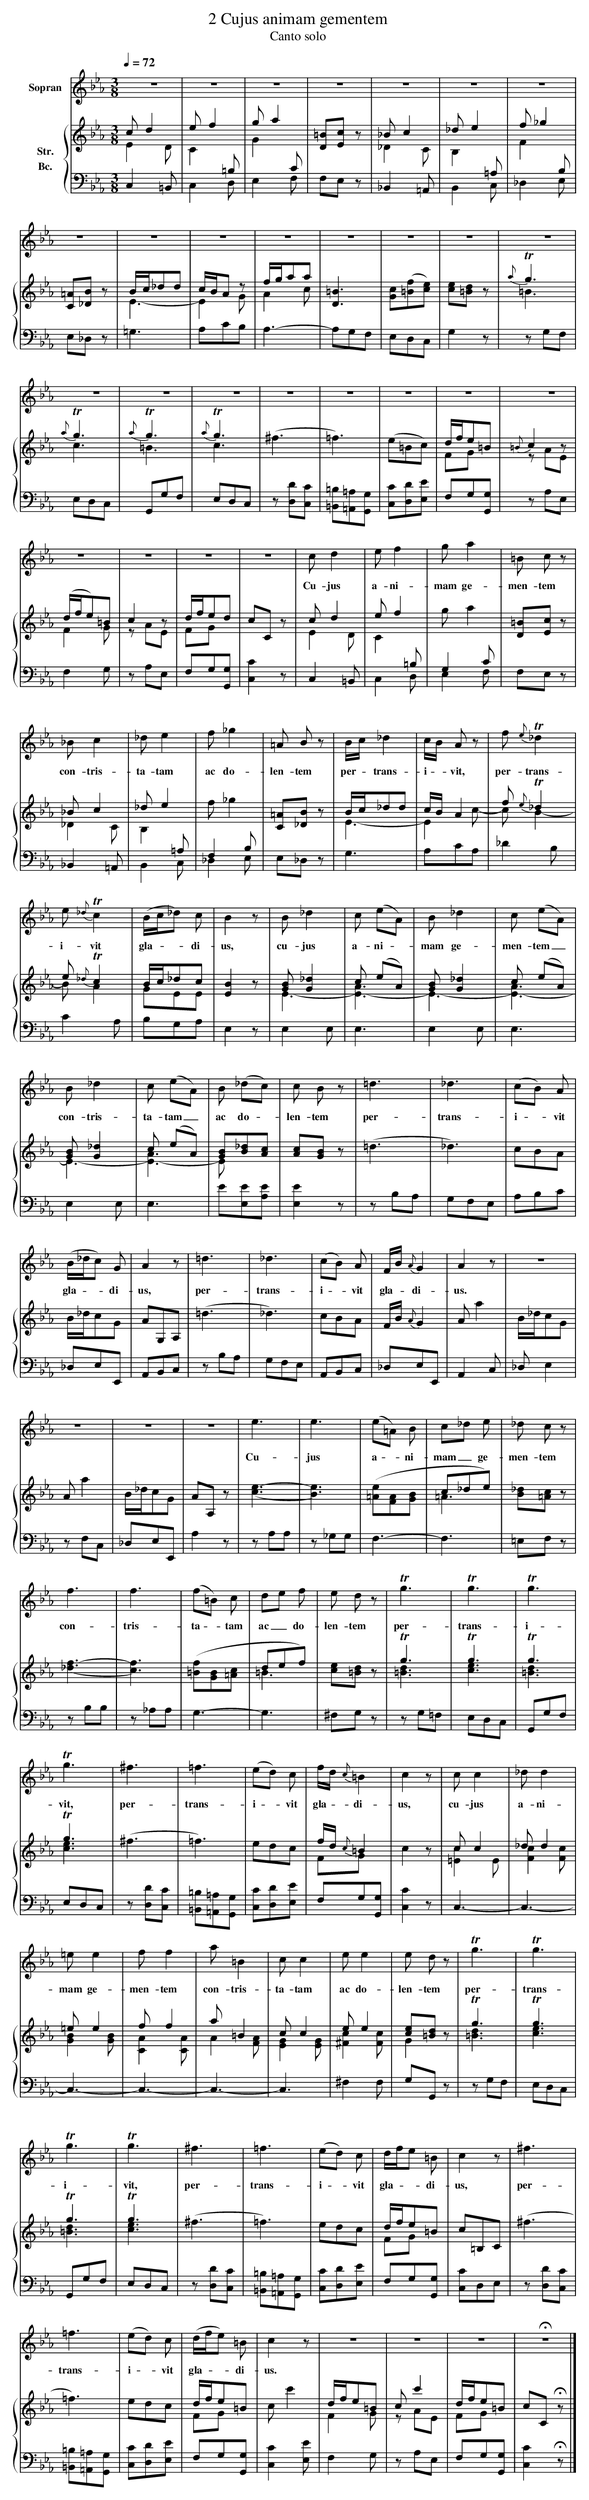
X:1
T:2 Cujus animam gementem
T:Canto solo
M:3/8
L:1/8
%%staves s {1 *2 3}
Q:"Andante amoroso" % 1/4=72
K:Cm
V:s name=Sopran dyn=up
Q:1/4=72
Z7|
V:1 name="Str.\nBc."
wcd2|wef2|wga2|w[D=B]w[Ec]z|w_Bc2|w_de2|wf_g2|
V:2
!dolce!E2D|C2=B,|G2C|!forte!x3|!dolce!_D2C|B,2=A,|F2B,|
V:3
C,2=B,,|C,2D,|E,2F,|wF,wE,z|_B,,2=A,,|B,,2C,|_D,2E,|
V:s		% M8
z3|z3|z3|z3|z3|z3|z3|z3|
V:1
w[C=A]w[_DB]z|B/c/_dd|c/B/Az|f/g/aa|[D=B]3|w[Gc]([=Bf][ce])|w[ce]w[=Bd]z|{a}Tg3|
V:2
!forte!x3|!dolce!E3-|E2G|!forte!A2c|x3|x3|x3|!forte!=B3|
V:3
wE,w_D,z|=G,3|A,CB,|A,3-|A,G,F,|E,D,C,|G,2z|zwG,wF,|
V:s		% M16
z3|z3|z3|z3|z3|z3|z3|z3|
V:1
{a}Tg3|{a}Tg3|{a}Tg3|(^f3|=f3)|(e=Bc)|d/f/e=B|{=B}c2z|
V:2
c3|=B3|c3|!dolce!x3|x3|!forte!x3|FGx|z!dolce!AE|
V:3
wE,wD,wC,|G,,G,F,|E,D,C,|z[D,D][C,C]|[=B,,=B,][=A,,=A,][G,,G,]|[C,C][D,D][E,E]|F,G,[G,,G,]|zA,E,|
V:s		% M24
z3|z3|z3|z3|!dolce!wcd2|wef2|wga2|!forte!w=B wcz|
w:Cu-jus a-ni-mam ge-men-tem
V:1
!dolcea!(d/f/e)w=B|c2z|!forte!d/f/ed|cCz|wcd2|wef2|wga2|w[D=B]w[Ec]z|
V:2
F2G|z!forte!AE|FGx|x3|!dolce!E2D|C2=B,|G,2C|!forte!x3|
V:3
F,2G,|zA,E,|F,G,[G,,G,]|[C,C]2z|C,2=B,,|C,2D,|E,2F,|wF,wE,z|
V:s		% M32
!dolce!w_Bc2|w_de2|wf_g2|!forte!=A Bz|!dolce!B/c/_d2|c/B/ Az|!forte!f {e}T_d2|
w:con-tris-ta-tam ac do-len-tem per -trans-i -vit, per-trans-
V:1
_Bc2|_de2|f_g2|w[C=A]w[_DB]z|B/c/_dd|c/B/A2|f{e}T_d2|
V:2
!dolce!_D2C|B,2=A,|F,2B,|!forte!x3|!dolce!E3-|E2c-|!forte!cB2-|
V:3
_B,,2=A,,|B,,2C,|_D,2E,|wE,w_D,z|G,3|A,CA,|_D2B,|
V:s		% M39
e {_d}Tc2|(B/c/_d) c|B2z|B_d2|c (eA)|B_d2|c (eA)|
w:i-vit gla --di-us, cu-jus a-ni -mam ge-men-tem_
V:1
e{_d}Tc2|B/c/_dc|[EB]2z|w[GB][G_d]2|wc (eA)|[GB][G_d]2|wc (eA)|
V:2
BA2|GEE|x3|E3-|[E-A]3|E3-|[E-A]3|
V:3
C2A,|B,G,A,|E,2z|E,2E,|E,3|E,2E,|E,3|
V:s		% M46
B_d2|c (eA)|B (_dc)|c Bz|!dolce!=d3|_d3|(cB) !forte!A|
w:con-tris-ta-tam_ ac do -len-tem per-trans-i -vit
V:1
[GB][G_d]2|c (eA)|[GB][B_d][Ac]|[Ac][GB]z|(=d3|_d3)|cBA|
V:2
E3-|[E-A]3|Ex2|x3|!dolce!x3|x3|x2!forte!x|
V:3
E,2E,|E,3|E[E,E][A,E]|[E,E]2z|zB,A,|G,F,E,|A,B,C|
V:s		% M53
(B/_d/c) G|A2z|!dolce!=d3|_d3|!forte!(cB) A|F/B/{A}G2|A2z|z3|
w:gla --di-us, per-trans-i -vit gla -di-us.
V:1
B/_d/cG|AG,A,|(=d3|_d3)|cBA|F/B/{A}G2|Aa2|B/_d/cG|
V:2
x3|x3|!dolce!x3|x3|!forte!x3|x3|!forte!x3|!dolce!x3|
V:3
_D,E,E,,|A,,B,,C,|zB,A,|G,F,E,|A,,B,,C,|_D,E,E,,|A,,2C,|_D,E,2|
V:s		% M61
z3|z3|z3|!dolce!e3|e3|(e=A) B|c_d e|!forte!w_d wcz|
w:Cu-jus a -ni-mam_ ge-men-tem
V:1
Aa2|B/_d/cG|AA,z|[(,ce-]3|[B)e]3|([=Ae][FA][GB]|c_de)|w[B_d]w[=Ac]z|
V:2
x!forte!x2|!dolce!x3|x3|!dolce!x3|x3|x3|=A3|!forte!x3|
V:3
zF,C,|_D,E,E,,|A,2z|zA,A,|z_G,G,|F,3-|F,3|w=E,wF,z|
V:s		% M69
!dolce!f3|f3|(f=B) c|de f|!forte!e dz|!forte!Tg3|Tg3|Tg3|
w:con-tris-ta -tam ac_ do-len-tem per-trans-i-
V:1
[(,_df-]3|[c)f]3|([=Bf][GB][=Ac]|def)|w[ce]w[=Bd]z|Tg3|Tg3|Tg3|
V:2
!dolce!x3|x3|x3|=B3|!forte!x3|!forte![=Bd]3|[ce]3|[=Bd]3|
V:3
zB,B,|z_A,A,|G,3-|G,3|w^F,wG,z|zG,=F,|E,D,C,|G,,G,F,|
V:s		% M77
Tg3|!dolce!^f3|=f3|(e!forte!d) c|f/d/{c}=B2|c2z|!sottov!cc2|_dd2|
w:vit, per-trans-i -vit gla -di-us, cu-jus a-ni-
V:1
Tg3|(^f3|=f3)|edc|f/d/{c}=B2|c2z|cc2|_dd2|
V:2
[ce]3|!dolce!x3|x3|x2!forte!x|FGx|x3|!sottov![=Ec]2E|[Fc]2[Fc]|
V:3
E,D,C,|z[D,D][C,C]|[=B,,=B,][=A,,=A,][G,,G,]|[C,C][D,D][E,E]|F,G,[G,,G,]|[C,C]2z|C,3-|C,3-|
V:s		% M85
=ee2|ff2|a=B2|cc2|ee2|e dz|!forte!Tg3|Tg3|
w:mam ge-men-tem con-tris-ta-tam ac do-len-tem per-trans-
V:1
=ee2|ff2|a=B2|cc2|ee2|w[ce]w[=Bd]z|Tg3|Tg3|
V:2
[GB]2[GB]|[CA]2[CA]|A2[FA]|[EG]2[EG]|[^Fc]2[Fc]|G2x|!forte![=Bd]3|[ce]3|
V:3
C,3-|C,3-|C,3-|C,3|^F,2F,|wG,wG,,z|zG,F,|E,D,C,|
V:s		% M93
Tg3|Tg3|!dolce!^f3|=f3|(!forte!ed) c|d/f/e =B|c2z|!dolce!^f3|
w:i-vit, per-trans-i -vit gla --di-us, per-
V:1
Tg3|Tg3|(^f3|=f3)|edc|d/f/e=B|c=B,C|(^f3|
V:2
[=Bd]3|[ce]3|!dolce!x3|x3|!forte!x3|FGx|x3|!dolce!x3|
V:3
G,,G,F,|E,D,C,|z[D,D][C,C]|[=B,,=B,][=A,,=A,][G,,G,]|[C,C][D,D][E,E]|F,G,[G,,G,]|[C,C]D,E,|z[D,D][C,C]|
V:s		% M101
=f3|(!forte!ed) c|(d/f/e) =B|c2z|z3|z3|z3|Hz3|]
w:trans-i -vit gla --di-us.
V:1
=f3)|edc|d/f/e=B|cc'2|d/f/e=B|cc'2|d/f/e=B|cCHz|]
V:2
x3|!forte!x3|FGx|!forte!x3|!dolce!F2G|z!forte!AE|!dolce!FGx|x3|]
V:3
[=B,,=B,][=A,,=A,][G,,G,]|[C,C][D,D][E,E]|F,G,[G,,G,]|[C,C]2[E,E]|F,2G,|zA,E,|F,G,[G,,G,]|[C,C]2Hz|]
